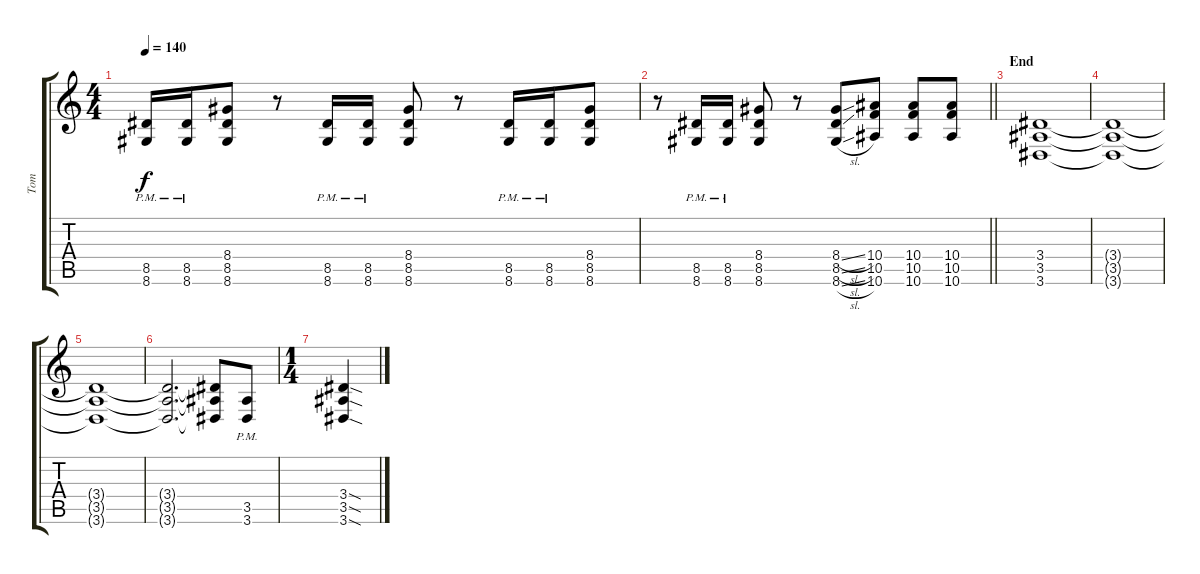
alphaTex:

\track ("Tom" "Tom") {instrument distortionguitar}
\staff {score tabs}
\tuning (D4 A3 F3 C3 G2 C2) {hide}
\ts (4 4)
\tempo 140
\clef g2
\ks c
(8.5{pm} 8.6{pm}).16{dy f} (8.5{pm} 8.6{pm}).16 (8.4 8.5 8.6).8 r.8 (8.5{pm} 8.6{pm}).16 (8.5{pm} 8.6{pm}).16 (8.4 8.5 8.6).8 r.8 (8.5{pm} 8.6{pm}).16 (8.5{pm} 8.6{pm}).16 (8.4 8.5 8.6).8 |
\barLineRight lightlight
r.8 (8.5{pm} 8.6{pm}).16 (8.5{pm} 8.6{pm}).16 (8.4 8.5 8.6).8 r.8 (8.4{sl} 8.5{sl} 8.6{sl}).8 (10.4 10.5 10.6).8 (10.4 10.5 10.6).8 (10.4 10.5 10.6).8 |
\section ("" "End")
(3.4 3.5 3.6).1 |
(3.4{t} 3.5{t} 3.6{t}).1 |
(3.4{t} 3.5{t} 3.6{t}).1 |
(3.4{t} 3.5{t} 3.6{t}).2{d} (3.4{t} 3.5{t} 3.6{t}).8 (3.5{pm} 3.6{pm}).8 |
\ts (1 4)
(3.4{sod} 3.5{sod} 3.6{sod}).4
